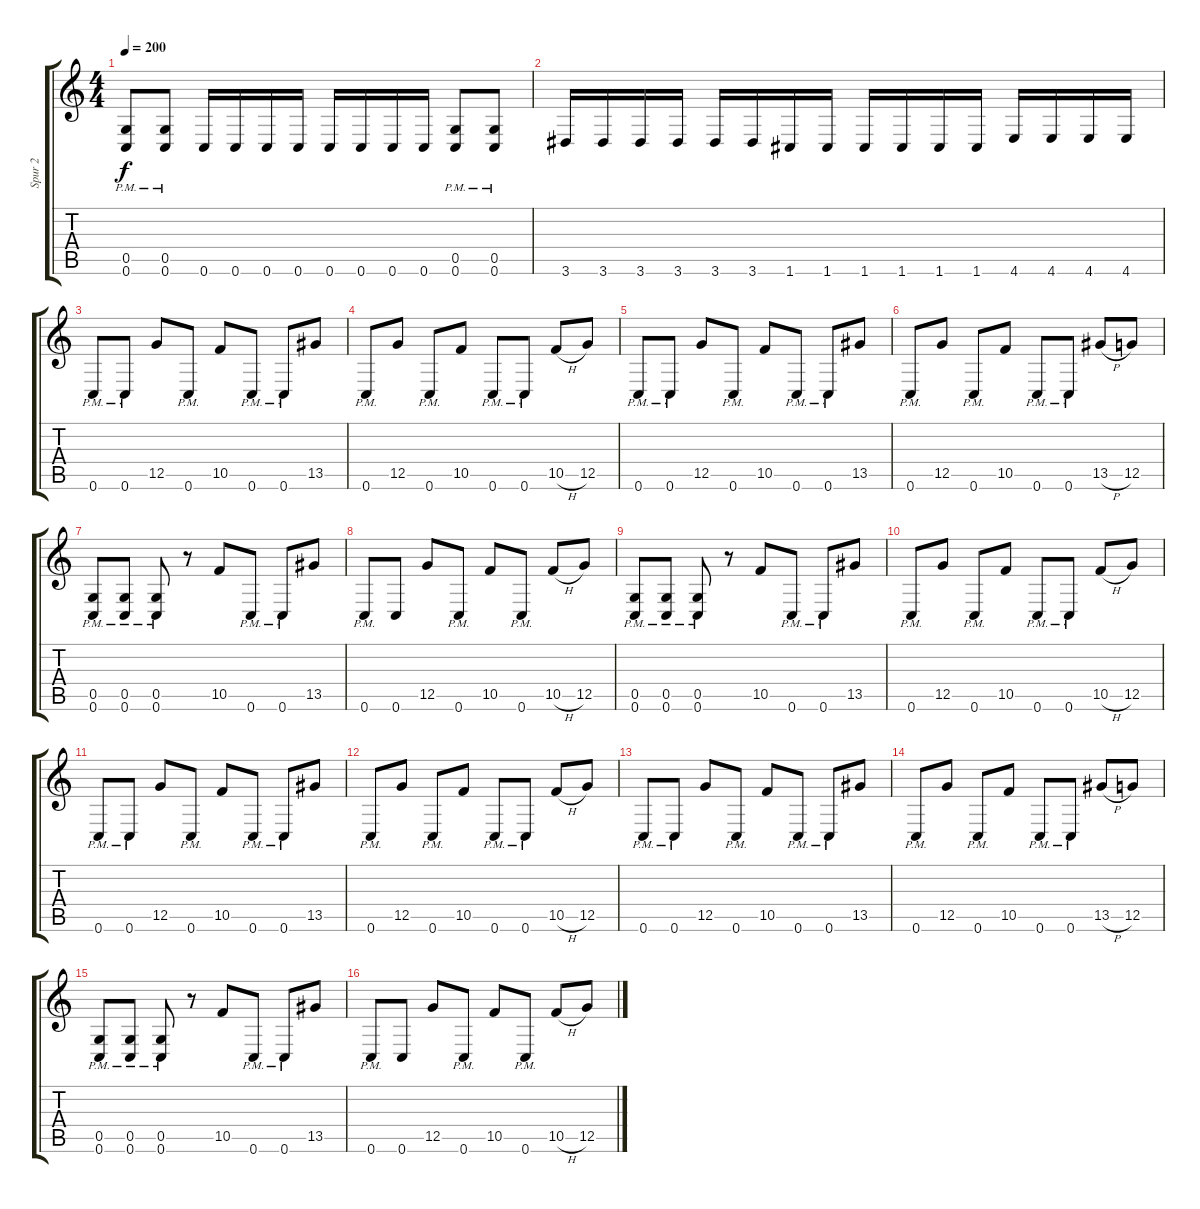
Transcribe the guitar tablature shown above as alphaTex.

\track ("Spur 2" "Spur 2") {instrument distortionguitar}
\staff {score tabs}
\tuning (D4 A3 F3 C3 G2 C2) {hide}
\ts (4 4)
\tempo 200
\clef g2
\ks c
(0.5{pm} 0.6{pm}).8{dy f} (0.5{pm} 0.6{pm}).8 0.6.16 0.6.16 0.6.16 0.6.16 0.6.16 0.6.16 0.6.16 0.6.16 (0.5{pm} 0.6{pm}).8 (0.5{pm} 0.6{pm}).8 |
3.6.16 3.6.16 3.6.16 3.6.16 3.6.16 3.6.16 1.6.16 1.6.16 1.6.16 1.6.16 1.6.16 1.6.16 4.6.16 4.6.16 4.6.16 4.6.16 |
0.6{pm}.8 0.6{pm}.8 12.5.8 0.6{pm}.8 10.5.8 0.6{pm}.8 0.6{pm}.8 13.5.8 |
0.6{pm}.8 12.5.8 0.6{pm}.8 10.5.8 0.6{pm}.8 0.6{pm}.8 10.5{h}.8 12.5.8 |
0.6{pm}.8 0.6{pm}.8 12.5.8 0.6{pm}.8 10.5.8 0.6{pm}.8 0.6{pm}.8 13.5.8 |
0.6{pm}.8 12.5.8 0.6{pm}.8 10.5.8 0.6{pm}.8 0.6{pm}.8 13.5{h}.8 12.5.8 |
(0.5 0.6{pm}).8 (0.5 0.6{pm}).8 (0.5 0.6{pm}).8 r.8 10.5.8 0.6{pm}.8 0.6{pm}.8 13.5.8 |
0.6{pm}.8 0.6.8 12.5.8 0.6{pm}.8 10.5.8 0.6{pm}.8 10.5{h}.8 12.5.8 |
(0.5 0.6{pm}).8 (0.5 0.6{pm}).8 (0.5 0.6{pm}).8 r.8 10.5.8 0.6{pm}.8 0.6{pm}.8 13.5.8 |
0.6{pm}.8 12.5.8 0.6{pm}.8 10.5.8 0.6{pm}.8 0.6{pm}.8 10.5{h}.8 12.5.8 |
0.6{pm}.8 0.6{pm}.8 12.5.8 0.6{pm}.8 10.5.8 0.6{pm}.8 0.6{pm}.8 13.5.8 |
0.6{pm}.8 12.5.8 0.6{pm}.8 10.5.8 0.6{pm}.8 0.6{pm}.8 10.5{h}.8 12.5.8 |
0.6{pm}.8 0.6{pm}.8 12.5.8 0.6{pm}.8 10.5.8 0.6{pm}.8 0.6{pm}.8 13.5.8 |
0.6{pm}.8 12.5.8 0.6{pm}.8 10.5.8 0.6{pm}.8 0.6{pm}.8 13.5{h}.8 12.5.8 |
(0.5 0.6{pm}).8 (0.5 0.6{pm}).8 (0.5 0.6{pm}).8 r.8 10.5.8 0.6{pm}.8 0.6{pm}.8 13.5.8 |
0.6{pm}.8 0.6.8 12.5.8 0.6{pm}.8 10.5.8 0.6{pm}.8 10.5{h}.8 12.5.8
